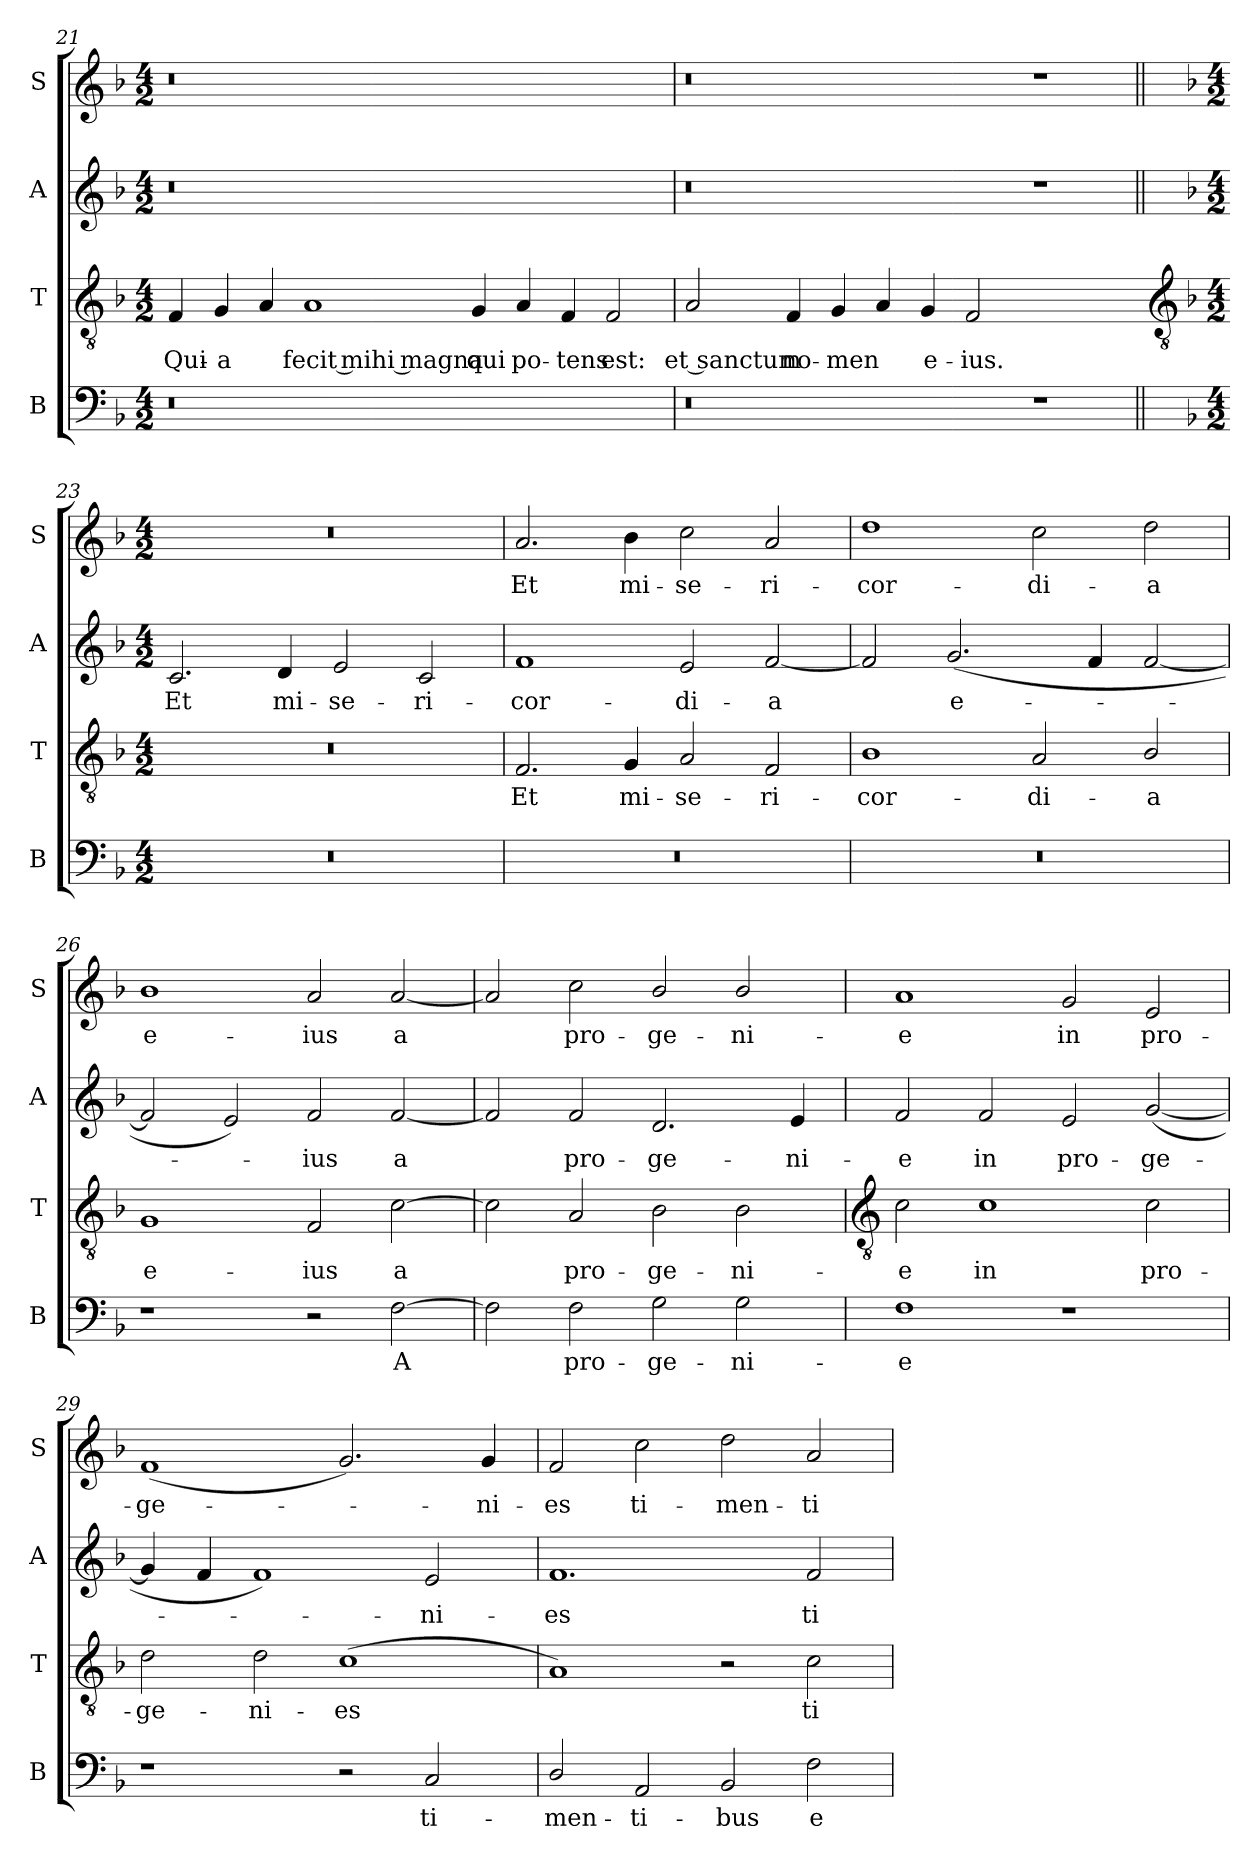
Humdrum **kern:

**kern	**text	**kern	**text	**kern	**text	**kern	**text
*part4	*part4	*part3	*part3	*part2	*part2	*part1	*part1
*staff4	*staff4	*staff3	*staff3	*staff2	*staff2	*staff1	*staff1
*I"B	*	*I"T	*	*I"A	*	*I"S	*
*I'B	*	*I'T	*	*I'A	*	*I'S	*
!!LO:LB:g=z
*clefF4	*	*clefGv2	*	*clefG2	*	*clefG2	*
*k[b-]	*	*k[b-]	*	*k[b-]	*	*k[b-]	*
*F:	*	*F:	*	*F:	*	*F:	*
*M4/2	*	*M4/2	*	*M4/2	*	*M4/2	*
=21	=21	=21	=21	=21	=21	=21	=21
!	!	!	!LO:LY:b	!	!	!	!
0r	.	4F	Qui-	0r	.	0r	.
!	!	!	!LO:LY:b	!	!	!	!
.	.	4G	-a	.	.	.	.
.	.	4A	.	.	.	.	.
!	!	!	!LO:LY:b	!	!	!	!
.	.	1A	fecit mihi magna	.	.	.	.
!	!	!	!LO:LY:b	!	!	!	!
.	.	4G	qui	.	.	.	.
!	!	!	!LO:LY:b	!	!	!	!
1ryy	.	4A	po-	1ryy	.	1ryy	.
!	!	!	!LO:LY:b	!	!	!	!
.	.	4F	-tens	.	.	.	.
!	!	!	!LO:LY:b	!	!	!	!
.	.	2F	est:	.	.	.	.
=22	=22	=22	=22	=22	=22	=22	=22
!	!	!	!LO:LY:b	!	!	!	!
0r	.	2A	et sanctum	0r	.	0r	.
!	!	!	!LO:LY:b	!	!	!	!
.	.	4F	no-	.	.	.	.
!	!	!	!LO:LY:b	!	!	!	!
.	.	4G	-men	.	.	.	.
.	.	4A	.	.	.	.	.
!	!	!	!LO:LY:b	!	!	!	!
.	.	4G	e-	.	.	.	.
!	!	!	!LO:LY:b	!	!	!	!
.	.	2F	-ius.	.	.	.	.
1r	.	1ryy	.	1r	.	1r	.
!!LO:LB:g=z
=23||	=23||	=23-	=23||	=23||	=23||	=23||	=23||
*	*	*clefGv2	*	*	*	*	*
*k[b-]	*	*	*	*k[b-]	*	*k[b-]	*
*F:	*	*	*	*F:	*	*F:	*
*M4/2	*	*M4/2	*	*M4/2	*	*M4/2	*
!	!	!	!	!	!LO:LY:b	!	!
0r	.	0r	.	2.c	Et	0r	.
!	!	!	!	!	!LO:LY:b	!	!
.	.	.	.	4d	mi-	.	.
!	!	!	!	!	!LO:LY:b	!	!
.	.	.	.	2e	-se-	.	.
!	!	!	!	!	!LO:LY:b	!	!
.	.	.	.	2c	-ri-	.	.
=24	=24	=24	=24	=24	=24	=24	=24
!	!	!	!LO:LY:b	!	!LO:LY:b	!	!LO:LY:b
0r	.	2.F	Et	1f	-cor-	2.a	Et
!	!	!	!LO:LY:b	!	!	!	!LO:LY:b
.	.	4G	mi-	.	.	4b-	mi-
!	!	!	!LO:LY:b	!	!LO:LY:b	!	!LO:LY:b
.	.	2A	-se-	2e	-di-	2cc	-se-
!	!	!	!LO:LY:b	!	!LO:LY:b	!	!LO:LY:b
.	.	2F	-ri-	[2f	-a	2a	-ri-
=25	=25	=25	=25	=25	=25	=25	=25
!	!	!	!LO:LY:b	!	!	!	!LO:LY:b
0r	.	1B-	-cor-	2f]	.	1dd	-cor-
!	!	!	!	!	!LO:LY:b	!	!
.	.	.	.	(<2.g	e-	.	.
!	!	!	!LO:LY:b	!	!	!	!LO:LY:b
.	.	2A	-di-	.	.	2cc	-di-
.	.	.	.	4f	.	.	.
!	!	!	!LO:LY:b	!	!	!	!LO:LY:b
.	.	2B-/	-a	[2f	.	2dd	-a
=26	=26	=26	=26	=26	=26	=26	=26
!	!	!	!LO:LY:b	!	!	!	!LO:LY:b
1r	.	1G	e-	2f]	.	1b-	e-
.	.	.	.	2e)	.	.	.
!	!	!	!LO:LY:b	!	!LO:LY:b	!	!LO:LY:b
2r	.	2F	-ius	2f	ius	2a	-ius
!	!LO:LY:b	!	!LO:LY:b	!	!LO:LY:b	!	!LO:LY:b
[2F	A	[2c	a	[2f	a	[2a	a
=27	=27	=27	=27	=27	=27	=27	=27
2F]	.	2c]	.	2f]	.	2a]	.
!	!LO:LY:b	!	!LO:LY:b	!	!LO:LY:b	!	!LO:LY:b
2F	pro-	2A	pro-	2f	pro-	2cc	pro-
!	!LO:LY:b	!	!LO:LY:b	!	!LO:LY:b	!	!LO:LY:b
2G	-ge-	2B-	-ge-	2.d	-ge-	2b-/	-ge-
!	!LO:LY:b	!	!LO:LY:b	!	!	!	!LO:LY:b
2G	-ni-	2B-	-ni-	.	.	2b-/	-ni-
!	!	!	!	!	!LO:LY:b	!	!
.	.	.	.	4e	-ni-	.	.
!!LO:LB:g=z
=28	=28	=28	=28	=28	=28	=28	=28
*	*	*clefGv2	*	*	*	*	*
!	!LO:LY:b	!	!LO:LY:b	!	!LO:LY:b	!	!LO:LY:b
1F	-e	2c	-e	2f	-e	1a	-e
!	!	!	!LO:LY:b	!	!LO:LY:b	!	!
.	.	1c	in	2f	in	.	.
!	!	!	!	!	!LO:LY:b	!	!LO:LY:b
1r	.	.	.	2e	pro-	2g	in
!	!	!	!LO:LY:b	!	!LO:LY:b	!	!LO:LY:b
.	.	2c	pro-	(<[2g	-ge-	2e	pro-
=29	=29	=29	=29	=29	=29	=29	=29
!	!	!	!LO:LY:b	!	!	!	!LO:LY:b
1r	.	2d	-ge-	4g]	.	(<1f	-ge-
.	.	.	.	4f	.	.	.
!	!	!	!LO:LY:b	!	!	!	!
.	.	2d	-ni-	1f)	.	.	.
!	!	!	!LO:LY:b	!	!	!	!
2r	.	(<1c	-es	.	.	2.g)	.
!	!LO:LY:b	!	!	!	!LO:LY:b	!	!
2C	ti-	.	.	2e	ni-	.	.
!	!	!	!	!	!	!	!LO:LY:b
.	.	.	.	.	.	4g	ni-
=30	=30	=30	=30	=30	=30	=30	=30
!	!LO:LY:b	!	!	!	!LO:LY:b	!	!LO:LY:b
2D/	-men-	1A)	.	1.f	-es	2f	-es
!	!LO:LY:b	!	!	!	!	!	!LO:LY:b
2AA	-ti-	.	.	.	.	2cc	ti-
!	!LO:LY:b	!	!	!	!	!	!LO:LY:b
2BB-	-bus	2r	.	.	.	2dd	-men-
!	!LO:LY:b	!	!LO:LY:b	!	!LO:LY:b	!	!LO:LY:b
2F	e-	2c	ti-	2f	ti-	2a	-ti-
=	=	=	=	=	=	=	=
*-	*-	*-	*-	*-	*-	*-	*-
